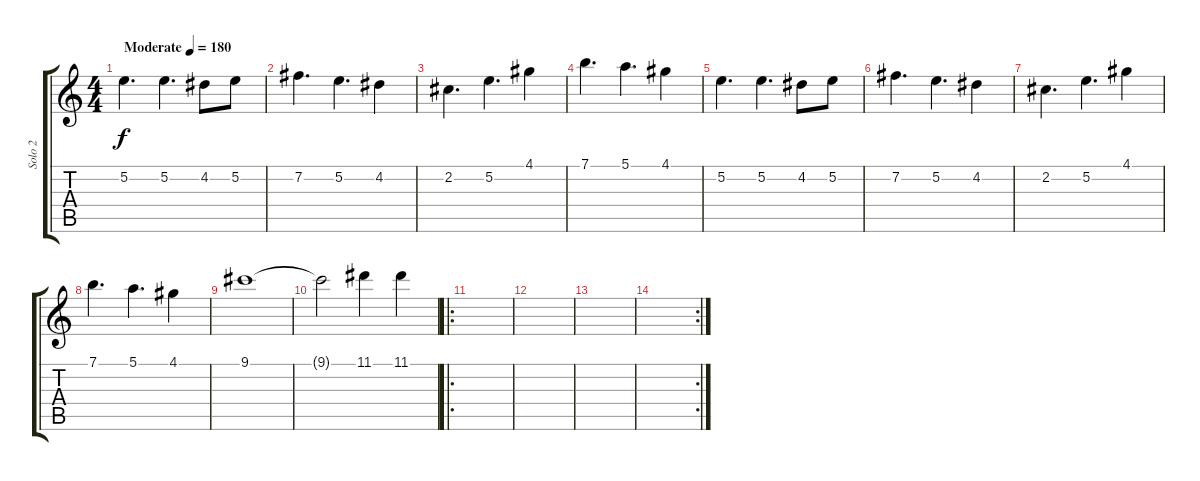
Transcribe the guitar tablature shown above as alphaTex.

\track ("Solo 2" "Solo 2") {instrument distortionguitar}
\staff {score tabs}
\tuning (E4 B3 G3 D3 A2 E2) {hide}
\ts (4 4)
\tempo (180 "Moderate")
\clef g2
\ks c
5.2.4{d dy f instrument distortionguitar} 5.2.4{d} 4.2.8 5.2.8 |
7.2.4{d} 5.2.4{d} 4.2.4 |
2.2.4{d} 5.2.4{d} 4.1.4 |
7.1.4{d} 5.1.4{d} 4.1.4 |
5.2.4{d} 5.2.4{d} 4.2.8 5.2.8 |
7.2.4{d} 5.2.4{d} 4.2.4 |
2.2.4{d} 5.2.4{d} 4.1.4 |
7.1.4{d} 5.1.4{d} 4.1.4 |
9.1.1 |
9.1{t}.2 11.1.4 11.1.4 |
\ro
|
|
|
\rc 2
